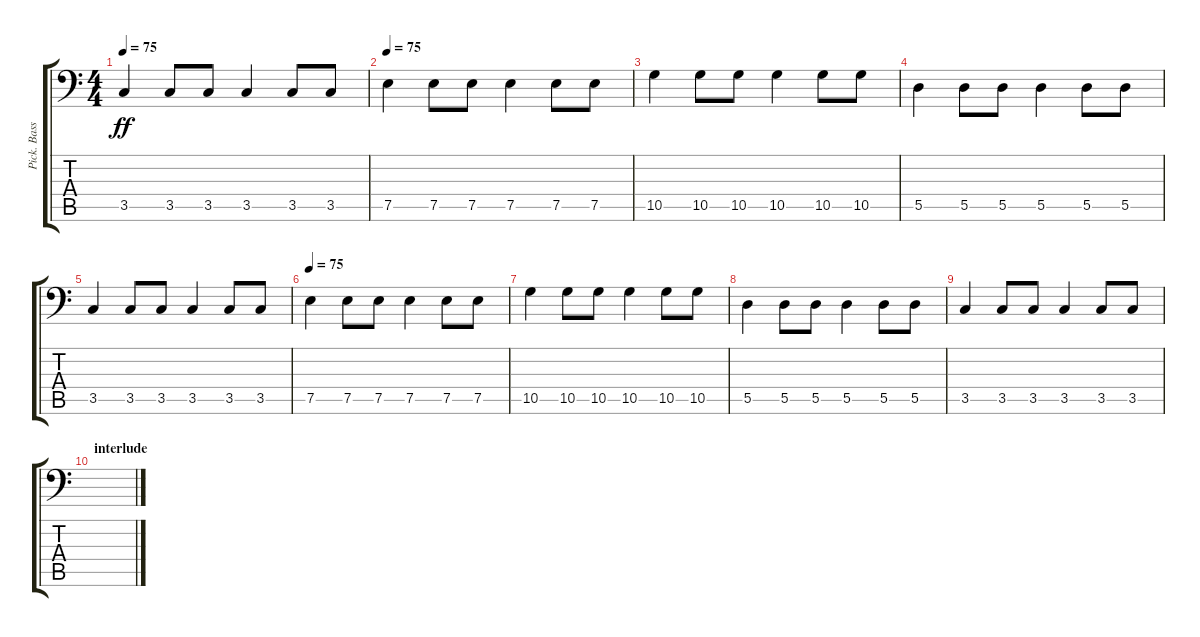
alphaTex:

\track ("Pick. Bass" "Pick. Bass") {instrument electricbasspick}
\staff {score tabs}
\tuning (E3 B2 G2 D2 A1 E1) {hide}
\ts (4 4)
\tempo 75
\clef f4
\ks c
3.5.4{dy ff} 3.5.8 3.5.8 3.5.4 3.5.8 3.5.8 |
\tempo 75
7.5.4{instrument electricbassfinger} 7.5.8 7.5.8 7.5.4 7.5.8 7.5.8 |
10.5.4 10.5.8 10.5.8 10.5.4 10.5.8 10.5.8 |
5.5.4 5.5.8 5.5.8 5.5.4 5.5.8 5.5.8 |
3.5.4 3.5.8 3.5.8 3.5.4 3.5.8 3.5.8 |
\tempo 75
7.5.4{instrument electricbassfinger} 7.5.8 7.5.8 7.5.4 7.5.8 7.5.8 |
10.5.4 10.5.8 10.5.8 10.5.4 10.5.8 10.5.8 |
5.5.4 5.5.8 5.5.8 5.5.4 5.5.8 5.5.8 |
3.5.4 3.5.8 3.5.8 3.5.4 3.5.8 3.5.8 |
\section ("" "interlude")
